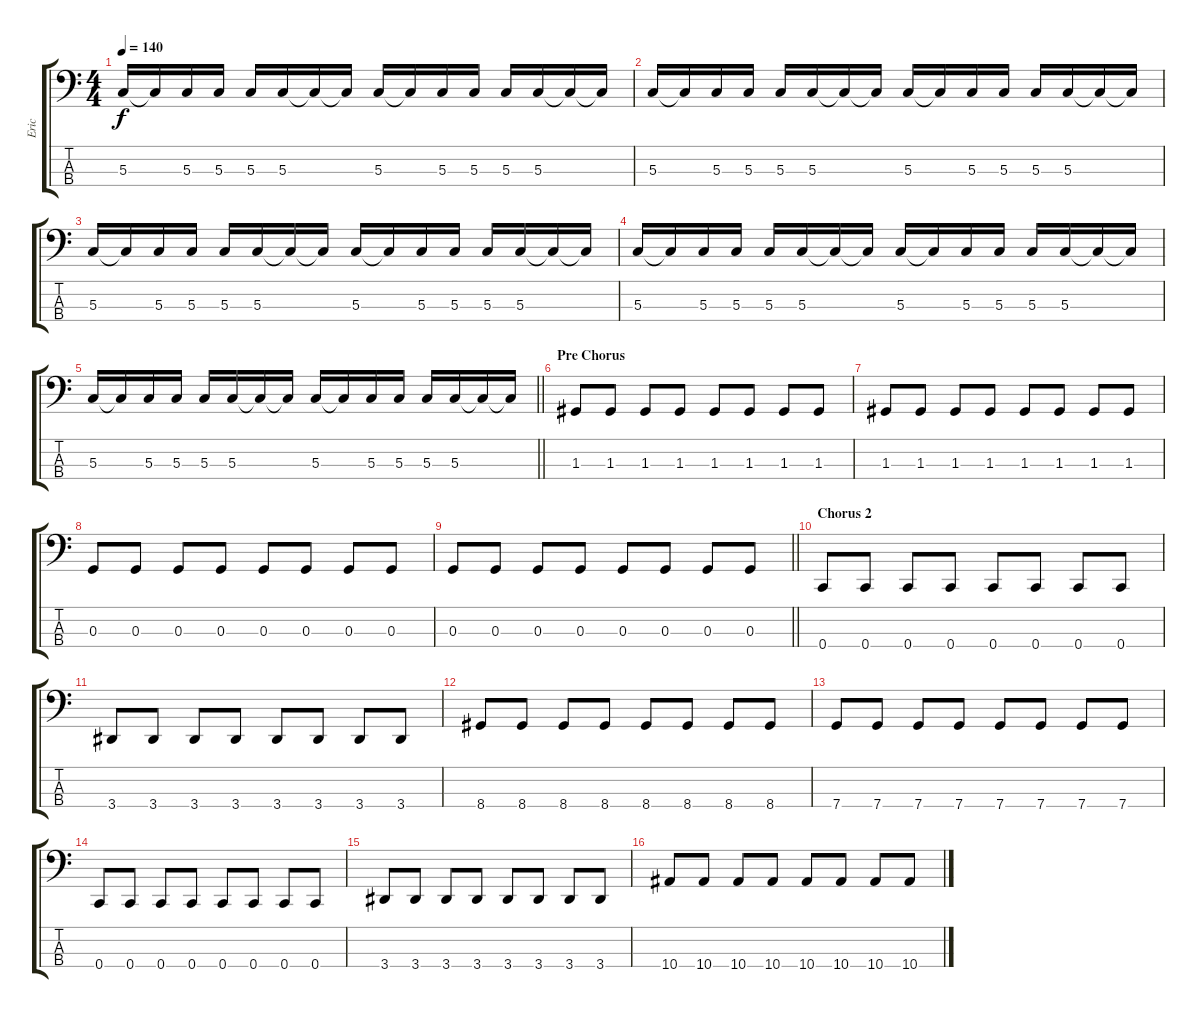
\track ("Eric" "Eric") {instrument electricbassfinger}
\staff {score tabs}
\tuning (F2 C2 G1 C1) {hide}
\ts (4 4)
\tempo 140
\clef f4
\ks c
5.3.16{dy f} 5.3{t}.16 5.3.16 5.3.16 5.3.16 5.3.16 5.3{t}.16 5.3{t}.16 5.3.16 5.3{t}.16 5.3.16 5.3.16 5.3.16 5.3.16 5.3{t}.16 5.3{t}.16 |
5.3.16 5.3{t}.16 5.3.16 5.3.16 5.3.16 5.3.16 5.3{t}.16 5.3{t}.16 5.3.16 5.3{t}.16 5.3.16 5.3.16 5.3.16 5.3.16 5.3{t}.16 5.3{t}.16 |
5.3.16 5.3{t}.16 5.3.16 5.3.16 5.3.16 5.3.16 5.3{t}.16 5.3{t}.16 5.3.16 5.3{t}.16 5.3.16 5.3.16 5.3.16 5.3.16 5.3{t}.16 5.3{t}.16 |
5.3.16 5.3{t}.16 5.3.16 5.3.16 5.3.16 5.3.16 5.3{t}.16 5.3{t}.16 5.3.16 5.3{t}.16 5.3.16 5.3.16 5.3.16 5.3.16 5.3{t}.16 5.3{t}.16 |
\barLineRight lightlight
5.3.16 5.3{t}.16 5.3.16 5.3.16 5.3.16 5.3.16 5.3{t}.16 5.3{t}.16 5.3.16 5.3{t}.16 5.3.16 5.3.16 5.3.16 5.3.16 5.3{t}.16 5.3{t}.16 |
\section ("" "Pre Chorus")
1.3.8 1.3.8 1.3.8 1.3.8 1.3.8 1.3.8 1.3.8 1.3.8 |
1.3.8 1.3.8 1.3.8 1.3.8 1.3.8 1.3.8 1.3.8 1.3.8 |
0.3.8 0.3.8 0.3.8 0.3.8 0.3.8 0.3.8 0.3.8 0.3.8 |
\barLineRight lightlight
0.3.8 0.3.8 0.3.8 0.3.8 0.3.8 0.3.8 0.3.8 0.3.8 |
\section ("" "Chorus 2")
0.4.8 0.4.8 0.4.8 0.4.8 0.4.8 0.4.8 0.4.8 0.4.8 |
3.4.8 3.4.8 3.4.8 3.4.8 3.4.8 3.4.8 3.4.8 3.4.8 |
8.4.8 8.4.8 8.4.8 8.4.8 8.4.8 8.4.8 8.4.8 8.4.8 |
7.4.8 7.4.8 7.4.8 7.4.8 7.4.8 7.4.8 7.4.8 7.4.8 |
0.4.8 0.4.8 0.4.8 0.4.8 0.4.8 0.4.8 0.4.8 0.4.8 |
3.4.8 3.4.8 3.4.8 3.4.8 3.4.8 3.4.8 3.4.8 3.4.8 |
10.4.8 10.4.8 10.4.8 10.4.8 10.4.8 10.4.8 10.4.8 10.4.8
